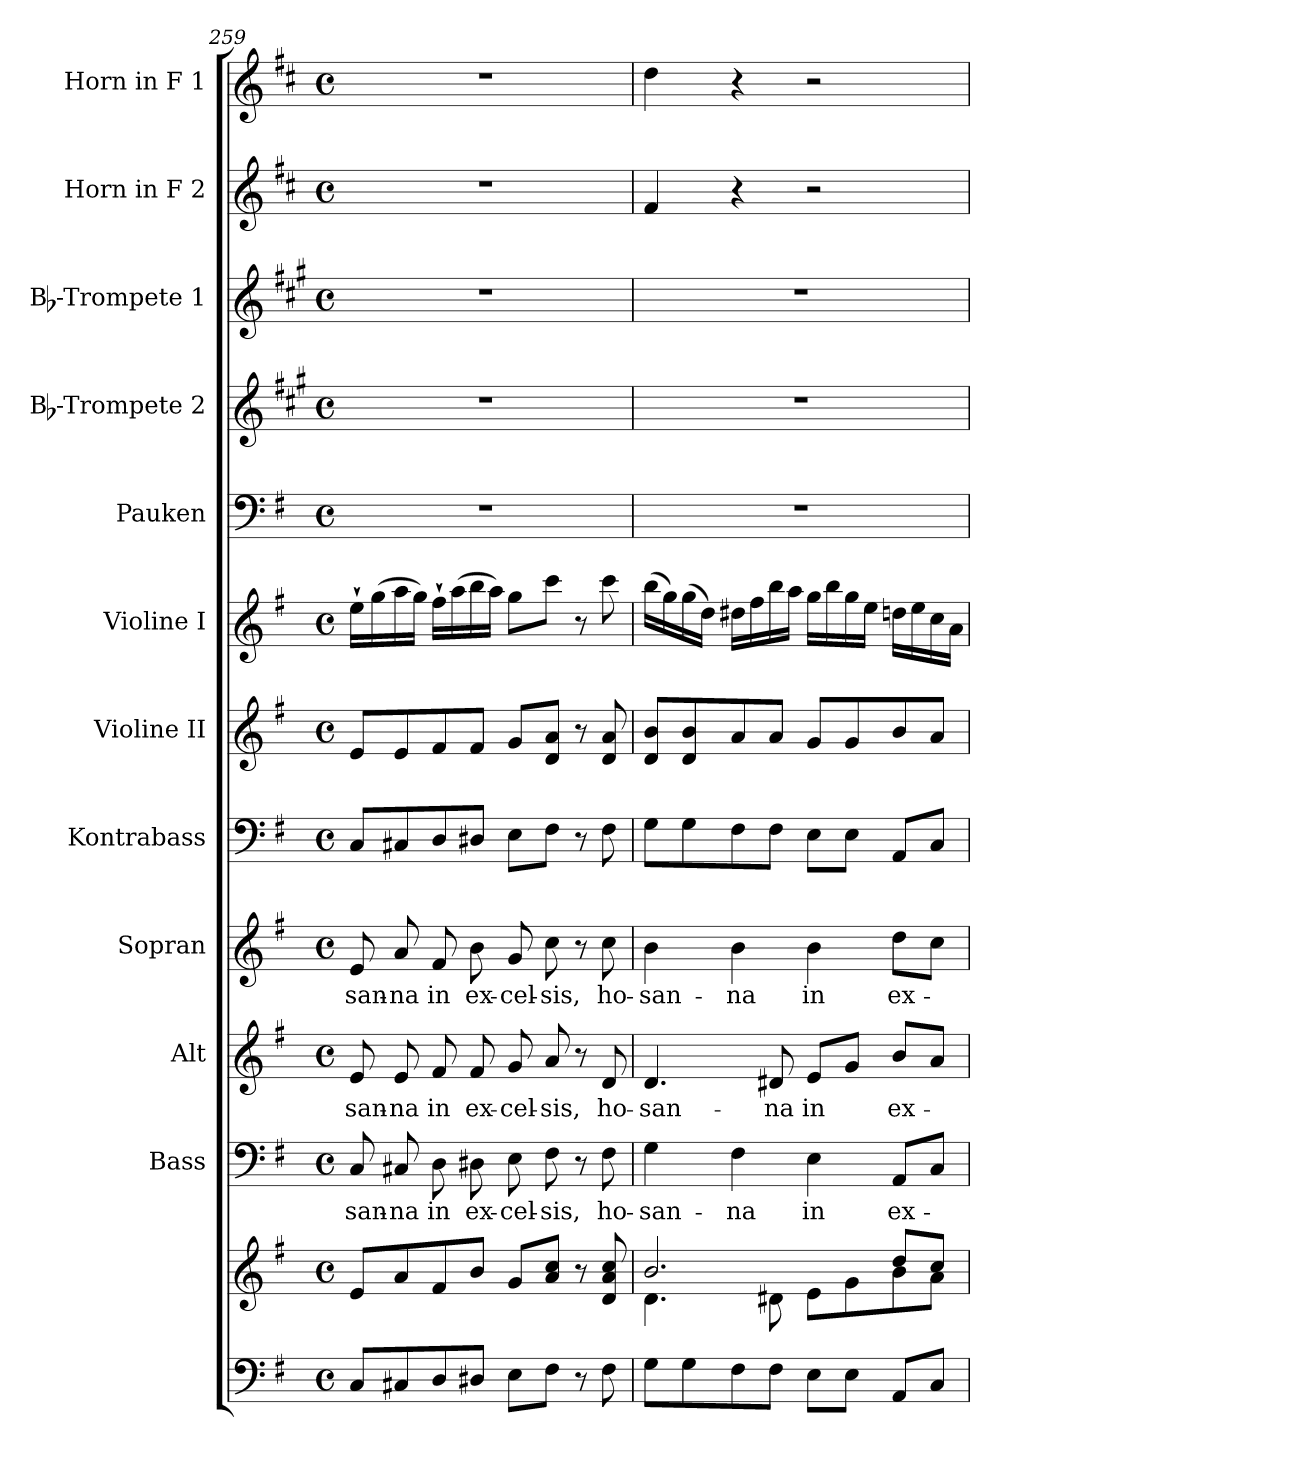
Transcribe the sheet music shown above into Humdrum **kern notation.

**kern	**kern	**kern	**text	**kern	**text	**kern	**text	**kern	**kern	**kern	**kern	**kern	**kern	**kern	**kern
*part12	*part12	*part11	*part11	*part10	*part10	*part9	*part9	*part8	*part7	*part6	*part5	*part4	*part3	*part2	*part1
*staff13	*staff12	*staff11	*staff11	*staff10	*staff10	*staff9	*staff9	*staff8	*staff7	*staff6	*staff5	*staff4	*staff3	*staff2	*staff1
*	*	*I"Bass	*	*I"Alt	*	*I"Sopran	*	*I"Kontrabass	*I"Violine II	*I"Violine I	*I"Pauken	*I"Bb-Trompete 2	*I"Bb-Trompete 1	*I"Horn in F 2	*I"Horn in F 1
*	*	*I'B.	*	*I'A.	*	*I'S.	*	*I'Kb.	*I'Vl. II	*I'Vl. I	*I'Pk.	*I'Bb Trp. 2	*I'Bb Trp. 1	*	*
*clefF4	*clefG2	*clefF4	*	*clefG2	*	*clefG2	*	*clefF4	*clefG2	*clefG2	*clefF4	*clefG2	*clefG2	*clefG2	*clefG2
*	*	*	*	*	*	*	*	*ITrd7c12	*	*	*	*ITrd1c2	*ITrd1c2	*ITrd4c7	*ITrd4c7
*k[f#]	*k[f#]	*k[f#]	*	*k[f#]	*	*k[f#]	*	*k[f#]	*k[f#]	*k[f#]	*k[f#]	*k[f#]	*k[f#]	*k[f#]	*k[f#]
*G:	*G:	*G:	*	*G:	*	*G:	*	*G:	*G:	*G:	*G:	*G:	*G:	*G:	*G:
*M4/4	*M4/4	*M4/4	*	*M4/4	*	*M4/4	*	*M4/4	*M4/4	*M4/4	*M4/4	*M4/4	*M4/4	*M4/4	*M4/4
*met(c)	*met(c)	*met(c)	*	*met(c)	*	*met(c)	*	*met(c)	*met(c)	*met(c)	*met(c)	*met(c)	*met(c)	*met(c)	*met(c)
=259	=259	=259	=259	=259	=259	=259	=259	=259	=259	=259	=259	=259	=259	=259	=259
!	!	!	!LO:LY:b	!	!LO:LY:b	!	!LO:LY:b	!	!	!	!	!	!	!	!
8C/L	8e/L	8C/	-san-	8e/	-san-	8e/	-san-	8CC/L	8e/L	16ee`>\LL	1r	1r	1r	1r	1r
.	.	.	.	.	.	.	.	.	.	(>16gg\	.	.	.	.	.
!	!	!	!LO:LY:b	!	!LO:LY:b	!	!LO:LY:b	!	!	!	!	!	!	!	!
8C#X/	8a/	8C#X/	-na	8e/	-na	8a/	-na	8CC#X/	8e/	16aa\	.	.	.	.	.
.	.	.	.	.	.	.	.	.	.	16gg\JJ)	.	.	.	.	.
!	!	!	!LO:LY:b	!	!LO:LY:b	!	!LO:LY:b	!	!	!	!	!	!	!	!
8D/	8f#/	8D\	in	8f#/	in	8f#/	in	8DD/	8f#/	16ff#`>\LL	.	.	.	.	.
.	.	.	.	.	.	.	.	.	.	(>16aa\	.	.	.	.	.
!	!	!	!LO:LY:b	!	!LO:LY:b	!	!LO:LY:b	!	!	!	!	!	!	!	!
8D#X/J	8b/J	8D#X\	ex-	8f#/	ex-	8b\	ex-	8DD#X/J	8f#/J	16bb\	.	.	.	.	.
.	.	.	.	.	.	.	.	.	.	16aa\JJ)	.	.	.	.	.
!	!	!	!LO:LY:b	!	!LO:LY:b	!	!LO:LY:b	!	!	!	!	!	!	!	!
8E\L	8g/L	8E\	-cel-	8g/	-cel-	8g/	-cel-	8EE\L	8g/L	8gg\L	.	.	.	.	.
!	!	!	!LO:LY:b	!	!LO:LY:b	!	!LO:LY:b	!	!	!	!	!	!	!	!
8F#\J	8a/ 8cc/J	8F#\	-sis,	8a/	-sis,	8cc\	-sis,	8FF#\J	8d/ 8a/J	8ccc\J	.	.	.	.	.
8r	8r	8r	.	8r	.	8r	.	8r	8r	8r	.	.	.	.	.
!	!	!	!LO:LY:b	!	!LO:LY:b	!	!LO:LY:b	!	!	!	!	!	!	!	!
8F#\	8d/ 8a/ 8cc/	8F#\	ho-	8d/	ho-	8cc\	ho-	8FF#\	8d/ 8a/	8ccc\	.	.	.	.	.
=260	=260	=260	=260	=260	=260	=260	=260	=260	=260	=260	=260	=260	=260	=260	=260
*	*^	*	*	*	*	*	*	*	*	*	*	*	*	*	*
!	!	!	!	!LO:LY:b	!	!LO:LY:b	!	!LO:LY:b	!	!	!	!	!	!	!	!
8G\L	2.b/	4.d\	4G\	-san-	4.d/	-san-	4b\	-san-	8GG\L	8d/ 8b/L	(>16bb\LL	1r	1r	1r	4B/	4g\
.	.	.	.	.	.	.	.	.	.	.	16gg\)	.	.	.	.	.
8G\	.	.	.	.	.	.	.	.	8GG\	8d/ 8b/	(>16gg\	.	.	.	.	.
.	.	.	.	.	.	.	.	.	.	.	16dd\JJ)	.	.	.	.	.
!	!	!	!	!LO:LY:b	!	!	!	!LO:LY:b	!	!	!	!	!	!	!	!
8F#\	.	.	4F#\	-na	.	.	4b\	-na	8FF#\	8a/	16dd#X\LL	.	.	.	4r	4r
.	.	.	.	.	.	.	.	.	.	.	16ff#\	.	.	.	.	.
!	!	!	!	!	!	!LO:LY:b	!	!	!	!	!	!	!	!	!	!
8F#\J	.	8d#X\	.	.	8d#X/	-na	.	.	8FF#\J	8a/J	16bb\	.	.	.	.	.
.	.	.	.	.	.	.	.	.	.	.	16aa\JJ	.	.	.	.	.
!	!	!	!	!LO:LY:b	!	!LO:LY:b	!	!LO:LY:b	!	!	!	!	!	!	!	!
8E\L	.	8e\L	4E\	in	8e/L	in	4b\	in	8EE\L	8g/L	16gg\LL	.	.	.	2r	2r
.	.	.	.	.	.	.	.	.	.	.	16bb\	.	.	.	.	.
8E\J	.	8g\	.	.	8g/J	.	.	.	8EE\J	8g/	16gg\	.	.	.	.	.
.	.	.	.	.	.	.	.	.	.	.	16ee\JJ	.	.	.	.	.
!	!	!	!	!LO:LY:b	!	!LO:LY:b	!	!LO:LY:b	!	!	!	!	!	!	!	!
8AA/L	8dd/L	8b\	8AA/L	ex-	8b/L	ex-	8dd\L	ex-	8AAA/L	8b/	16ddn\LL	.	.	.	.	.
.	.	.	.	.	.	.	.	.	.	.	16ee\	.	.	.	.	.
8C/J	8cc/J	8a\J	8C/J	.	8a/J	.	8cc\J	.	8CC/J	8a/J	16cc\	.	.	.	.	.
.	.	.	.	.	.	.	.	.	.	.	16a\JJ	.	.	.	.	.
*	*v	*v	*	*	*	*	*	*	*	*	*	*	*	*	*	*
=	=	=	=	=	=	=	=	=	=	=	=	=	=	=	=
*-	*-	*-	*-	*-	*-	*-	*-	*-	*-	*-	*-	*-	*-	*-	*-
